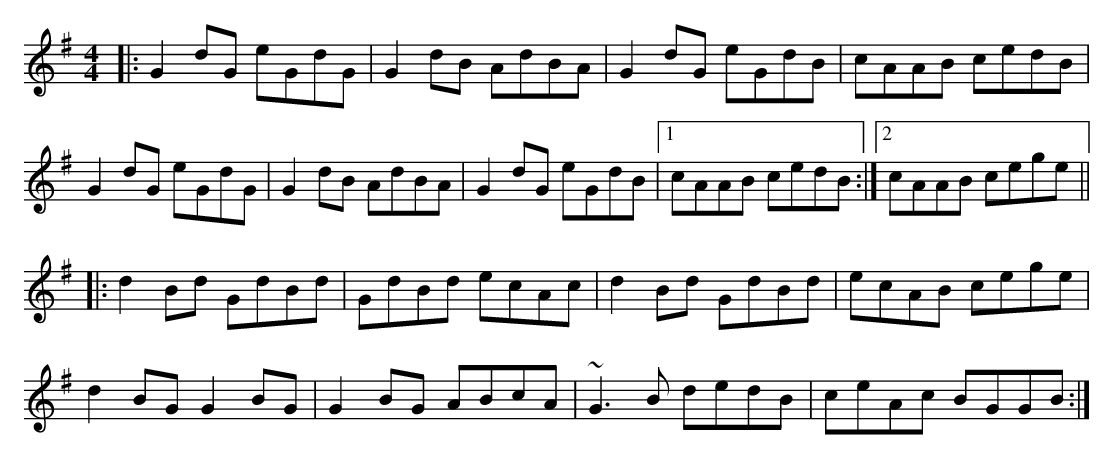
X:1
M:4/4
K:G
|:G2dG eGdG|G2dB AdBA|G2dG eGdB|cAAB cedB|
G2dG eGdG|G2dB AdBA|G2dG eGdB|1 cAAB cedB:|2 cAAB cege||
|:d2Bd GdBd|GdBd ecAc|d2Bd GdBd|ecAB cege|
d2BG G2BG|G2BG ABcA|~G3B dedB|ceAc BGGB:|
